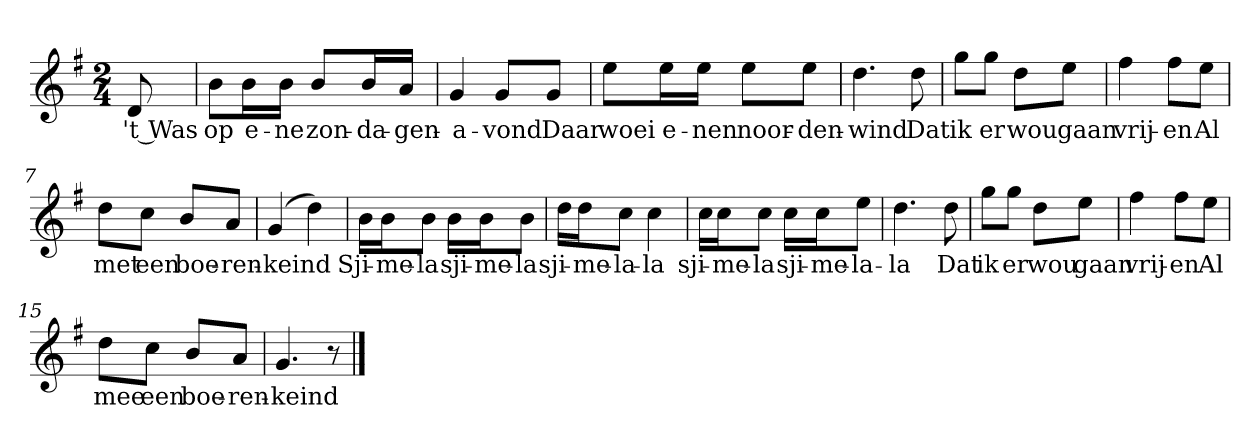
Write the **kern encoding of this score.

**kern	**text
*part1	*part1
*staff1	*staff1
*clefG2	*
*k[f#]	*
*G:	*
*M2/4	*
*MM120	*
=	=
8d	't Was
=1	=1
8b\L	op
16b\L	e-
16b\JJ	-ne
8b/L	zon-
16b/L	-da-
16a/JJ	-gen-
=2	=2
4g	-a-
8g/L	-vond
8g/J	Daar
=3	=3
8ee\L	woei
16ee\L	e-
16ee\JJ	-nen
8ee\L	noor-
8ee\J	-den-
=4	=4
4.dd	-wind
8dd	Dat
=5	=5
8gg\L	ik
8gg\J	er
8dd\L	wou
8ee\J	gaan
=6	=6
4ff#	vrij-
8ff#\L	-en
8ee\J	Al
=7	=7
8dd\L	met
8cc\J	een
8b/L	boe-
8a/J	-ren-
=8	=8
(4g	-keind
4dd)	.
=9	=9
16b\LL	Sji-
16b\J	-me-
8b\J	-la
16b\LL	sji-
16b\J	-me-
8b\J	-la
=10	=10
16dd\LL	sji-
16dd\J	-me-
8cc\J	-la-
4cc	-la
=11	=11
16cc\LL	sji-
16cc\J	-me-
8cc\J	-la
16cc\LL	sji-
16cc\J	-me-
8ee\J	-la-
=12	=12
4.dd	-la
8dd	Dat
=13	=13
8gg\L	ik
8gg\J	er
8dd\L	wou
8ee\J	gaan
=14	=14
4ff#	vrij-
8ff#\L	-en
8ee\J	Al
=15	=15
8dd\L	mee
8cc\J	een
8b/L	boe-
8a/J	-ren-
=16	=16
4.g	-keind
8r	.
==	==
*-	*-
